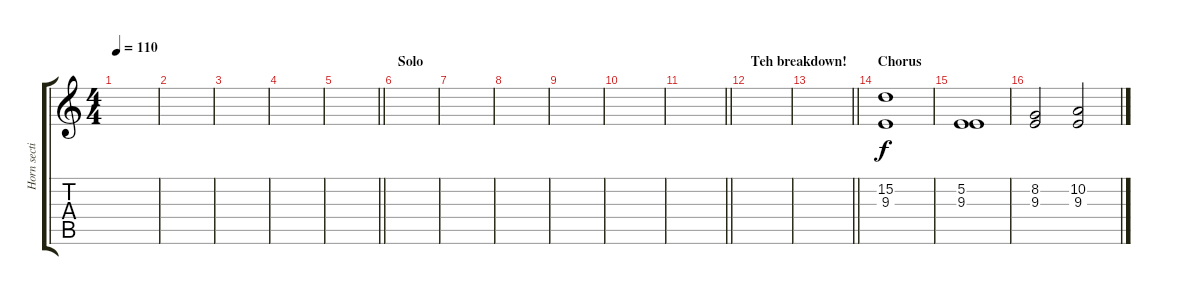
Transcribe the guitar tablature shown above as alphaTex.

\track ("Horn section" "Horn secti") {instrument brasssection}
\staff {score tabs}
\tuning (E4 B3 G3 D3 A2 E2) {hide}
\ts (4 4)
\tempo 110
\clef g2
\ks c
|
|
|
|
\barLineRight lightlight
|
\section ("" "Solo")
|
|
|
|
|
\barLineRight lightlight
|
\section ("" "Teh breakdown!")
|
\barLineRight lightlight
|
\section ("" "Chorus")
(15.2 9.3).1{dy f volume 16} |
(5.2 9.3).1 |
(8.2 9.3).2 (10.2 9.3).2
